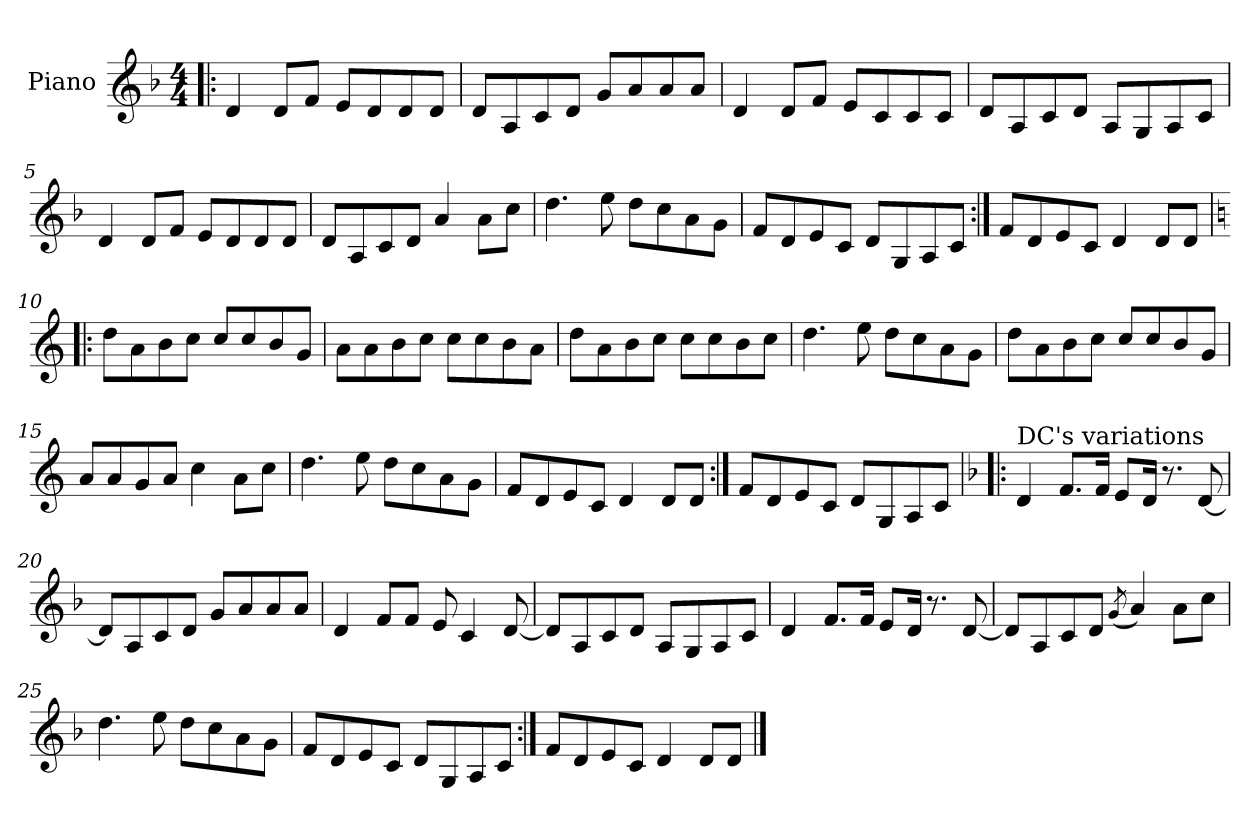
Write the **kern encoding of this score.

**kern
*part1
*staff1
*I"Piano
*I'Pno
*clefG2
*k[b-]
*d:
*M4/4
=1!|:
4d/
8d/L
8f/J
8e/L
8d/
8d/
8d/J
=2
8d/L
8A/
8c/
8d/J
8g/L
8a/
8a/
8a/J
=3
4d/
8d/L
8f/J
8e/L
8c/
8c/
8c/J
=4
8d/L
8A/
8c/
8d/J
8A/L
8G/
8A/
8c/J
=5
4d/
8d/L
8f/J
8e/L
8d/
8d/
8d/J
=6
8d/L
8A/
8c/
8d/J
4a/
8a\L
8cc\J
=7
4.dd\
8ee\
8dd\L
8cc\
8a\
8g\J
=8
8f/L
8d/
8e/
8c/J
8d/L
8G/
8A/
8c/J
=9:|!
8f/L
8d/
8e/
8c/J
4d/
8d/L
8d/J
=10!|:
*k[]
*D:dor
8dd\L
8a\
8b\
8cc\J
8cc/L
8cc/
8b/
8g/J
=11
8a\L
8a\
8b\
8cc\J
8cc\L
8cc\
8b\
8a\J
=12
8dd\L
8a\
8b\
8cc\J
8cc\L
8cc\
8b\
8cc\J
=13
4.dd\
8ee\
8dd\L
8cc\
8a\
8g\J
=14
8dd\L
8a\
8b\
8cc\J
8cc/L
8cc/
8b/
8g/J
=15
8a/L
8a/
8g/
8a/J
4cc\
8a\L
8cc\J
=16
4.dd\
8ee\
8dd\L
8cc\
8a\
8g\J
=17
8f/L
8d/
8e/
8c/J
4d/
8d/L
8d/J
=18:|!
8f/L
8d/
8e/
8c/J
8d/L
8G/
8A/
8c/J
=19!|:
*k[b-]
*d:
!LO:TX:a:t=DC's variations
4d/
8.f/L
16f/Jk
8e/L
16d/Jk
8.r
[8d/
=20
8d/L]
8A/
8c/
8d/J
8g/L
8a/
8a/
8a/J
=21
4d/
8f/L
8f/J
8e/
4c/
[8d/
=22
8d/L]
8A/
8c/
8d/J
8A/L
8G/
8A/
8c/J
=23
4d/
8.f/L
16f/Jk
8e/L
16d/Jk
8.r
[8d/
=24
8d/L]
8A/
8c/
8d/J
(<8qg/
4a/)
8a\L
8cc\J
=25
4.dd\
8ee\
8dd\L
8cc\
8a\
8g\J
=26
8f/L
8d/
8e/
8c/J
8d/L
8G/
8A/
8c/J
=27:|!
8f/L
8d/
8e/
8c/J
4d/
8d/L
8d/J
==
*-
